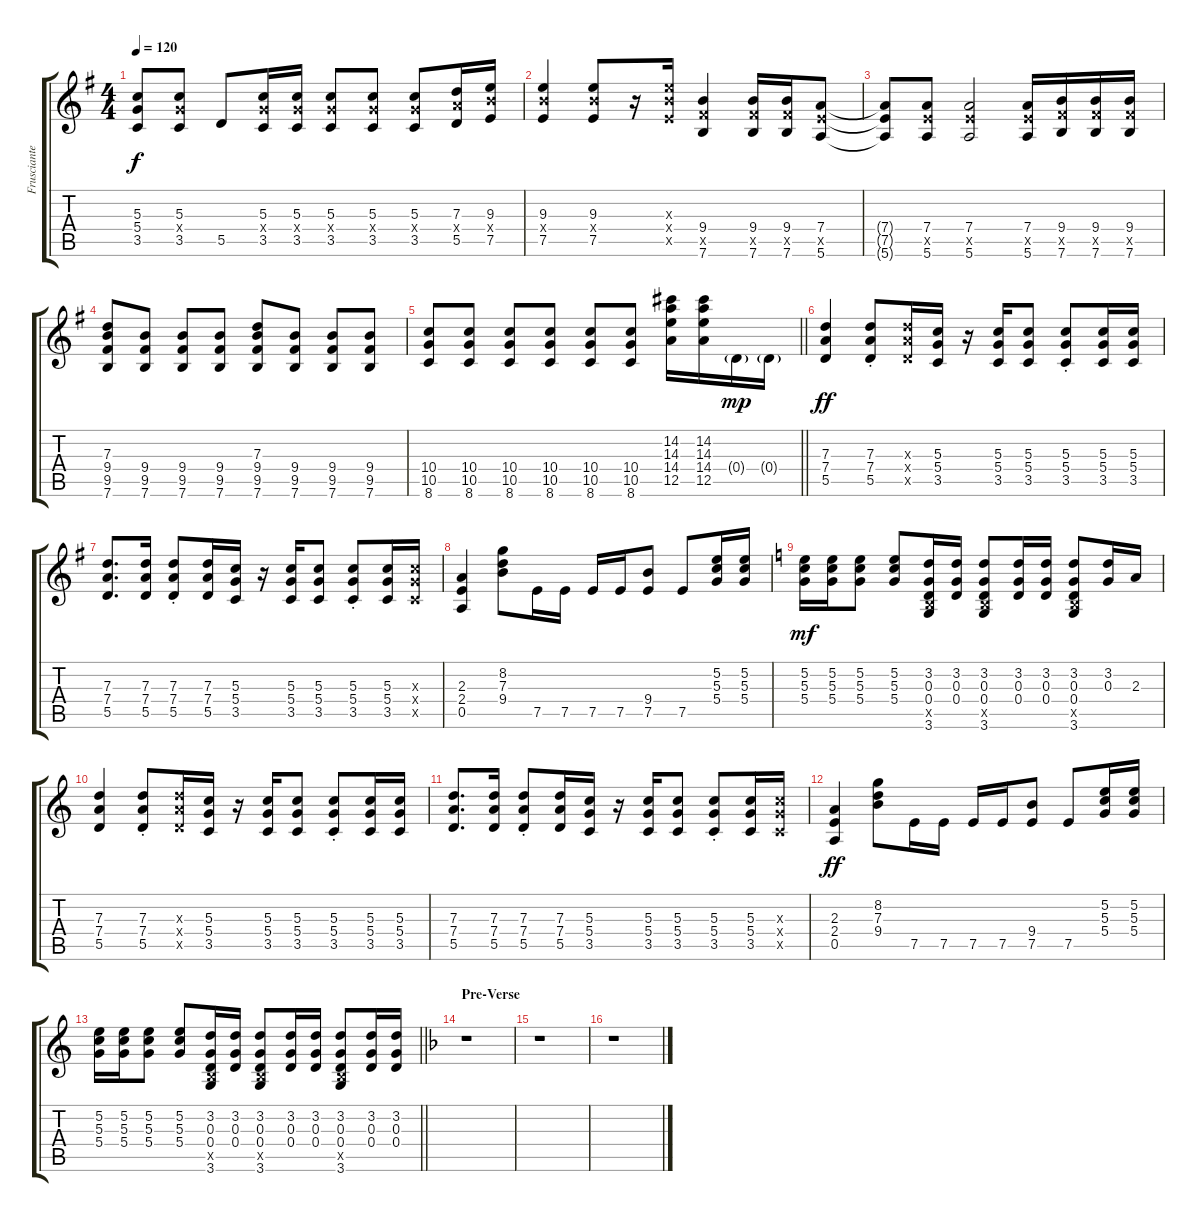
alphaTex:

\track ("Frusciante Distortion Right" "Frusciante") {instrument distortionguitar}
\staff {score tabs}
\tuning (E4 B3 G3 D3 A2 E2) {hide}
\ts (4 4)
\tempo 120
\clef g2
\ks g
(5.3{t} 5.4{t} 3.5{t}).8{dy f} (5.3 5.4{x} 3.5).8 5.5.8 (5.3 5.4{x} 3.5).16 (5.3 5.4{x} 3.5).16 (5.3 5.4{x} 3.5).8 (5.3 5.4{x} 3.5).8 (5.3 5.4{x} 3.5).8 (7.3 7.4{x} 5.5).16 (9.3 9.4{x} 7.5).16 |
(9.3 9.4{x} 7.5).4 (9.3 9.4{x} 7.5).8 r.16 (9.3{x} 9.4{x} 7.5{x}).16 (9.4 9.5{x} 7.6).4 (9.4 9.5{x} 7.6).16 (9.4 9.5{x} 7.6).16 (7.4 7.5{x} 5.6).8 |
(7.4{t} 7.5{t} 5.6{t}).8 (7.4 7.5{x} 5.6).8 (7.4 7.5{x} 5.6).2 (7.4 7.5{x} 5.6).16 (9.4 9.5{x} 7.6).16 (9.4 9.5{x} 7.6).16 (9.4 9.5{x} 7.6).16 |
(7.3 9.4 9.5 7.6).8 (9.4 9.5 7.6).8 (9.4 9.5 7.6).8 (9.4 9.5 7.6).8 (7.3 9.4 9.5 7.6).8 (9.4 9.5 7.6).8 (9.4 9.5 7.6).8 (9.4 9.5 7.6).8 |
\barLineRight lightlight
(10.4 10.5 8.6).8 (10.4 10.5 8.6).8 (10.4 10.5 8.6).8 (10.4 10.5 8.6).8 (10.4 10.5 8.6).8 (10.4 10.5 8.6).8 (14.2 14.3 14.4 12.5).16 (14.2 14.3 14.4 12.5).16 0.4{g}.16{dy mp} 0.4{g}.16 |
(7.3 7.4 5.5).4{dy ff} (7.3{st} 7.4{st} 5.5{st}).8 (7.3{x} 7.4{x} 5.5{x}).16 (5.3 5.4 3.5).16 r.16 (5.3 5.4 3.5).16 (5.3 5.4 3.5).8 (5.3{st} 5.4{st} 3.5{st}).8 (5.3 5.4 3.5).16 (5.3 5.4 3.5).16 |
(7.3 7.4 5.5).8{d} (7.3 7.4 5.5).16 (7.3{st} 7.4{st} 5.5{st}).8 (7.3 7.4 5.5).16 (5.3 5.4 3.5).16 r.16 (5.3 5.4 3.5).16 (5.3 5.4 3.5).8 (5.3{st} 5.4{st} 3.5{st}).8 (5.3 5.4 3.5).16 (5.3{x} 5.4{x} 3.5{x}).16 |
(2.3 2.4 0.5).4 (8.2 7.3 9.4).8 7.5.16 7.5.16 7.5.16 7.5.16 (9.4 7.5).8 7.5.8 (5.2 5.3 5.4).16 (5.2 5.3 5.4).16 |
\ks c
(5.2 5.3 5.4).16{dy mf} (5.2 5.3 5.4).16 (5.2 5.3 5.4).8 (5.2 5.3 5.4).8 (3.2 0.3 0.4 2.5{x} 3.6).16 (3.2 0.3 0.4).16 (3.2 0.3 0.4 2.5{x} 3.6).8 (3.2 0.3 0.4).16 (3.2 0.3 0.4).16 (3.2 0.3 0.4 2.5{x} 3.6).8 (3.2 0.3).16 2.3.16 |
(7.3 7.4 5.5).4 (7.3{st} 7.4{st} 5.5{st}).8 (7.3{x} 7.4{x} 5.5{x}).16 (5.3 5.4 3.5).16 r.16 (5.3 5.4 3.5).16 (5.3 5.4 3.5).8 (5.3{st} 5.4{st} 3.5{st}).8 (5.3 5.4 3.5).16 (5.3 5.4 3.5).16 |
(7.3 7.4 5.5).8{d} (7.3 7.4 5.5).16 (7.3{st} 7.4{st} 5.5{st}).8 (7.3 7.4 5.5).16 (5.3 5.4 3.5).16 r.16 (5.3 5.4 3.5).16 (5.3 5.4 3.5).8 (5.3{st} 5.4{st} 3.5{st}).8 (5.3 5.4 3.5).16 (5.3{x} 5.4{x} 3.5{x}).16 |
(2.3 2.4 0.5).4{dy ff} (8.2 7.3 9.4).8 7.5.16 7.5.16 7.5.16 7.5.16 (9.4 7.5).8 7.5.8 (5.2 5.3 5.4).16 (5.2 5.3 5.4).16 |
\barLineRight lightlight
(5.2 5.3 5.4).16 (5.2 5.3 5.4).16 (5.2 5.3 5.4).8 (5.2 5.3 5.4).8 (3.2 0.3 0.4 2.5{x} 3.6).16 (3.2 0.3 0.4).16 (3.2 0.3 0.4 2.5{x} 3.6).8 (3.2 0.3 0.4).16 (3.2 0.3 0.4).16 (3.2 0.3 0.4 2.5{x} 3.6).8 (3.2 0.3 0.4).16 (3.2 0.3 0.4).16 |
\section ("" "Pre-Verse")
\ks f
r.1 |
r.1 |
r.1
